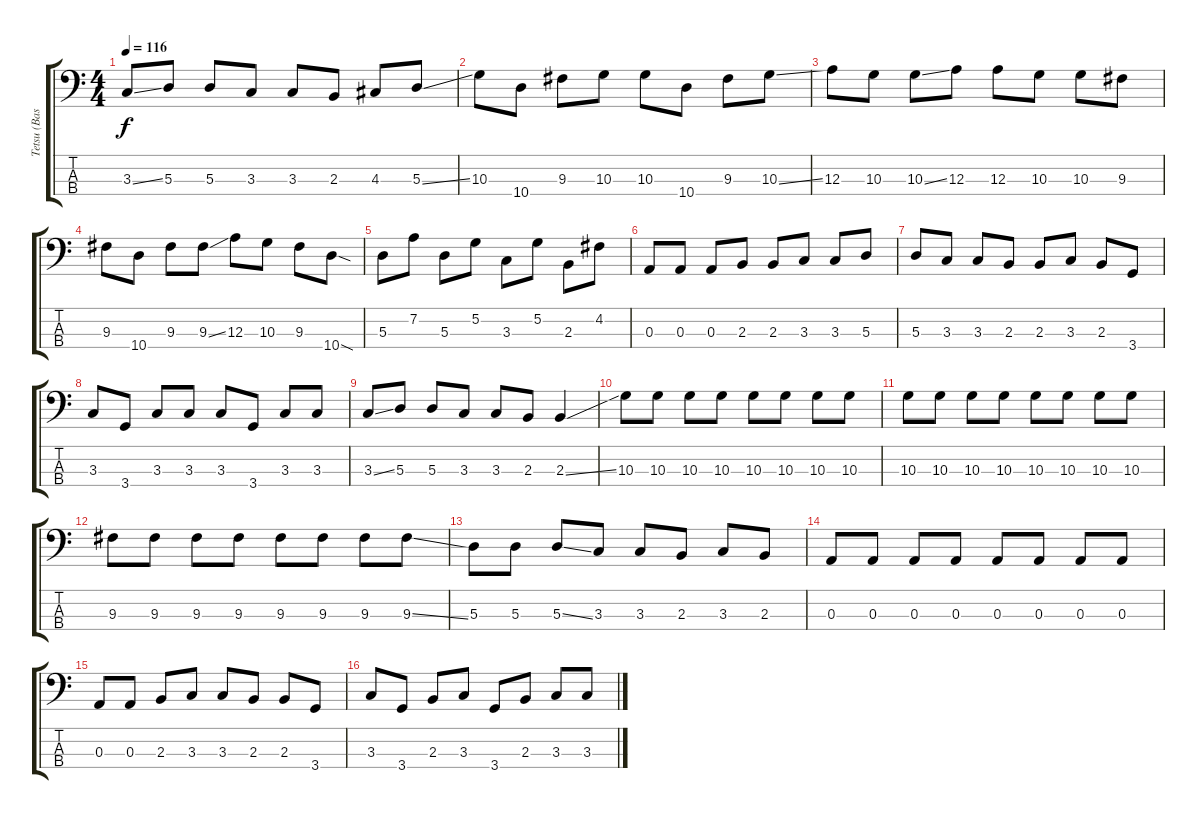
\track ("Tetsu (Bass)" "Tetsu (Bas") {instrument electricbasspick}
\staff {score tabs}
\tuning (G2 D2 A1 E1) {hide}
\ts (4 4)
\tempo 116
\clef f4
\ks c
3.3{ss}.8{dy f} 5.3.8 5.3.8 3.3.8 3.3.8 2.3.8 4.3.8 5.3{ss}.8 |
10.3.8 10.4.8 9.3.8 10.3.8 10.3.8 10.4.8 9.3.8 10.3{ss}.8 |
12.3.8 10.3.8 10.3{ss}.8 12.3.8 12.3.8 10.3.8 10.3.8 9.3.8 |
9.3.8 10.4.8 9.3.8 9.3{ss}.8 12.3.8 10.3.8 9.3.8 10.4{sod}.8 |
5.3.8 7.2.8 5.3.8 5.2.8 3.3.8 5.2.8 2.3.8 4.2.8 |
0.3.8 0.3.8 0.3.8 2.3.8 2.3.8 3.3.8 3.3.8 5.3.8 |
5.3.8 3.3.8 3.3.8 2.3.8 2.3.8 3.3.8 2.3.8 3.4.8 |
3.3.8 3.4.8 3.3.8 3.3.8 3.3.8 3.4.8 3.3.8 3.3.8 |
3.3{ss}.8 5.3.8 5.3.8 3.3.8 3.3.8 2.3.8 2.3{ss}.4 |
10.3.8 10.3.8 10.3.8 10.3.8 10.3.8 10.3.8 10.3.8 10.3.8 |
10.3.8 10.3.8 10.3.8 10.3.8 10.3.8 10.3.8 10.3.8 10.3.8 |
9.3.8 9.3.8 9.3.8 9.3.8 9.3.8 9.3.8 9.3.8 9.3{ss}.8 |
5.3.8 5.3.8 5.3{ss}.8 3.3.8 3.3.8 2.3.8 3.3.8 2.3.8 |
0.3.8 0.3.8 0.3.8 0.3.8 0.3.8 0.3.8 0.3.8 0.3.8 |
0.3.8 0.3.8 2.3.8 3.3.8 3.3.8 2.3.8 2.3.8 3.4.8 |
3.3.8 3.4.8 2.3.8 3.3.8 3.4.8 2.3.8 3.3.8 3.3.8
